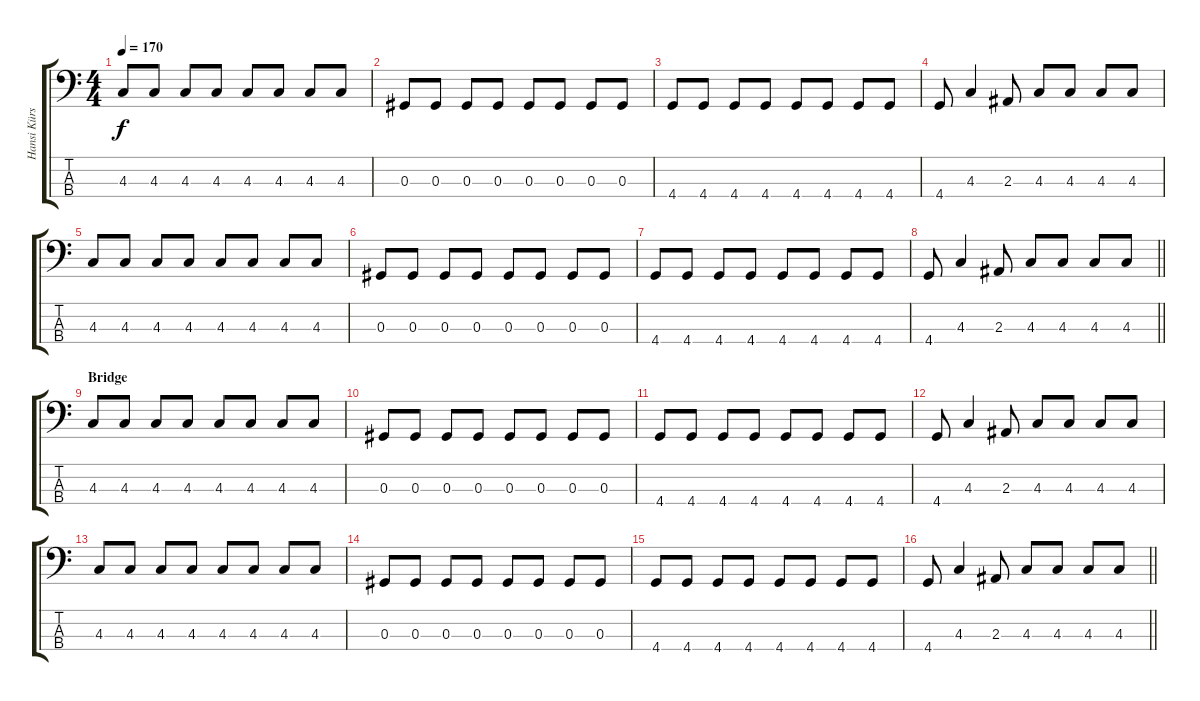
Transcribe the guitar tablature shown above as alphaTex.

\track ("Hansi Kürsch" "Hansi Kürs") {instrument electricbasspick}
\staff {score tabs}
\tuning (Gb2 Db2 Ab1 Eb1) {hide}
\ts (4 4)
\tempo 170
\clef f4
\ks c
4.3.8{dy f} 4.3.8 4.3.8 4.3.8 4.3.8 4.3.8 4.3.8 4.3.8 |
0.3.8 0.3.8 0.3.8 0.3.8 0.3.8 0.3.8 0.3.8 0.3.8 |
4.4.8 4.4.8 4.4.8 4.4.8 4.4.8 4.4.8 4.4.8 4.4.8 |
4.4.8 4.3.4 2.3.8 4.3.8 4.3.8 4.3.8 4.3.8 |
4.3.8 4.3.8 4.3.8 4.3.8 4.3.8 4.3.8 4.3.8 4.3.8 |
0.3.8 0.3.8 0.3.8 0.3.8 0.3.8 0.3.8 0.3.8 0.3.8 |
4.4.8 4.4.8 4.4.8 4.4.8 4.4.8 4.4.8 4.4.8 4.4.8 |
\barLineRight lightlight
4.4.8 4.3.4 2.3.8 4.3.8 4.3.8 4.3.8 4.3.8 |
\section ("" "Bridge")
4.3.8 4.3.8 4.3.8 4.3.8 4.3.8 4.3.8 4.3.8 4.3.8 |
0.3.8 0.3.8 0.3.8 0.3.8 0.3.8 0.3.8 0.3.8 0.3.8 |
4.4.8 4.4.8 4.4.8 4.4.8 4.4.8 4.4.8 4.4.8 4.4.8 |
4.4.8 4.3.4 2.3.8 4.3.8 4.3.8 4.3.8 4.3.8 |
4.3.8 4.3.8 4.3.8 4.3.8 4.3.8 4.3.8 4.3.8 4.3.8 |
0.3.8 0.3.8 0.3.8 0.3.8 0.3.8 0.3.8 0.3.8 0.3.8 |
4.4.8 4.4.8 4.4.8 4.4.8 4.4.8 4.4.8 4.4.8 4.4.8 |
\barLineRight lightlight
4.4.8 4.3.4 2.3.8 4.3.8 4.3.8 4.3.8 4.3.8
